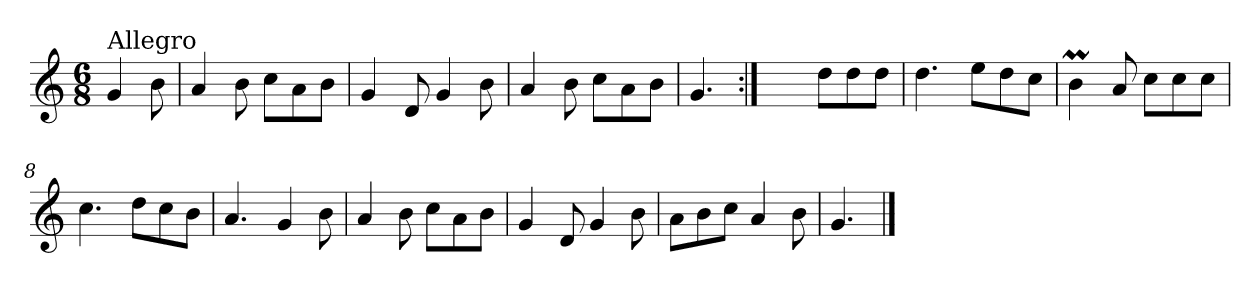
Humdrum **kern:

**kern
*part1
*staff1
*clefG2
*k[]
*C:
*M6/8
=
!LO:TX:a:t=Allegro
4g/
8b\
=1
4a/
8b\
8cc\L
8a\
8b\J
=2
4g/
8d/
4g/
8b\
=3
4a/
8b\
8cc\L
8a\
8b\J
=4
4.g/
=5:|!
4.ryy
8dd\L
8dd\
8dd\J
=6
4.dd\
8ee\L
8dd\
8cc\J
!!LO:LB:g=z
=7
4bm\
8a/
8cc\L
8cc\
8cc\J
=8
4.cc\
8dd\L
8cc\
8b\J
=9
4.a/
4g/
8b\
=10
4a/
8b\
8cc\L
8a\
8b\J
=11
4g/
8d/
4g/
8b\
=12
8a\L
8b\
8cc\J
4a/
8b\
=13
4.g/
==
*-
